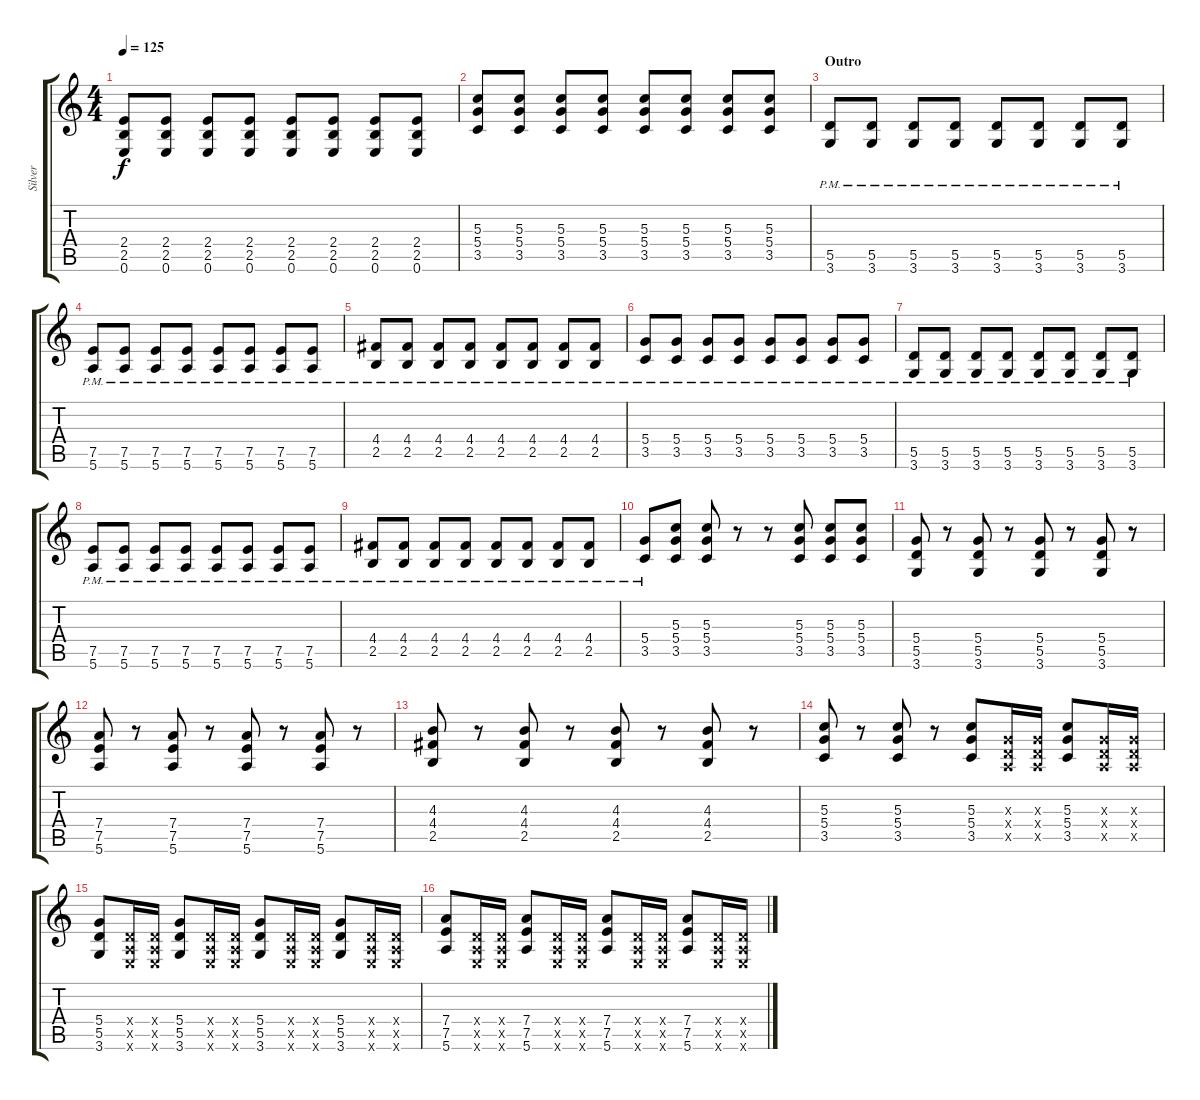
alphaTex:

\track ("Silver" "Silver") {instrument distortionguitar}
\staff {score tabs}
\tuning (E4 B3 G3 D3 A2 E2) {hide}
\ts (4 4)
\tempo 125
\clef g2
\ks c
(2.4 2.5 0.6).8{dy f} (2.4 2.5 0.6).8 (2.4 2.5 0.6).8 (2.4 2.5 0.6).8 (2.4 2.5 0.6).8 (2.4 2.5 0.6).8 (2.4 2.5 0.6).8 (2.4 2.5 0.6).8 |
(5.3 5.4 3.5).8 (5.3 5.4 3.5).8 (5.3 5.4 3.5).8 (5.3 5.4 3.5).8 (5.3 5.4 3.5).8 (5.3 5.4 3.5).8 (5.3 5.4 3.5).8 (5.3 5.4 3.5).8 |
\section ("" "Outro")
(5.5{pm} 3.6{pm}).8 (5.5{pm} 3.6{pm}).8 (5.5{pm} 3.6{pm}).8 (5.5{pm} 3.6{pm}).8 (5.5{pm} 3.6{pm}).8 (5.5{pm} 3.6{pm}).8 (5.5{pm} 3.6{pm}).8 (5.5{pm} 3.6{pm}).8 |
(7.5{pm} 5.6{pm}).8 (7.5{pm} 5.6{pm}).8 (7.5{pm} 5.6{pm}).8 (7.5{pm} 5.6{pm}).8 (7.5{pm} 5.6{pm}).8 (7.5{pm} 5.6{pm}).8 (7.5{pm} 5.6{pm}).8 (7.5{pm} 5.6{pm}).8 |
(4.4{pm} 2.5{pm}).8 (4.4{pm} 2.5{pm}).8 (4.4{pm} 2.5{pm}).8 (4.4{pm} 2.5{pm}).8 (4.4{pm} 2.5{pm}).8 (4.4{pm} 2.5{pm}).8 (4.4{pm} 2.5{pm}).8 (4.4{pm} 2.5{pm}).8 |
(5.4{pm} 3.5{pm}).8 (5.4{pm} 3.5{pm}).8 (5.4{pm} 3.5{pm}).8 (5.4{pm} 3.5{pm}).8 (5.4{pm} 3.5{pm}).8 (5.4{pm} 3.5{pm}).8 (5.4{pm} 3.5{pm}).8 (5.4{pm} 3.5{pm}).8 |
(5.5{pm} 3.6{pm}).8 (5.5{pm} 3.6{pm}).8 (5.5{pm} 3.6{pm}).8 (5.5{pm} 3.6{pm}).8 (5.5{pm} 3.6{pm}).8 (5.5{pm} 3.6{pm}).8 (5.5{pm} 3.6{pm}).8 (5.5{pm} 3.6{pm}).8 |
(7.5{pm} 5.6{pm}).8 (7.5{pm} 5.6{pm}).8 (7.5{pm} 5.6{pm}).8 (7.5{pm} 5.6{pm}).8 (7.5{pm} 5.6{pm}).8 (7.5{pm} 5.6{pm}).8 (7.5{pm} 5.6{pm}).8 (7.5{pm} 5.6{pm}).8 |
(4.4{pm} 2.5{pm}).8 (4.4{pm} 2.5{pm}).8 (4.4{pm} 2.5{pm}).8 (4.4{pm} 2.5{pm}).8 (4.4{pm} 2.5{pm}).8 (4.4{pm} 2.5{pm}).8 (4.4{pm} 2.5{pm}).8 (4.4{pm} 2.5{pm}).8 |
(5.4{pm} 3.5{pm}).8 (5.3 5.4 3.5).8 (5.3 5.4 3.5).8 r.8 r.8 (5.3 5.4 3.5).8 (5.3 5.4 3.5).8 (5.3 5.4 3.5).8 |
(5.4 5.5 3.6).8 r.8 (5.4 5.5 3.6).8 r.8 (5.4 5.5 3.6).8 r.8 (5.4 5.5 3.6).8 r.8 |
(7.4 7.5 5.6).8 r.8 (7.4 7.5 5.6).8 r.8 (7.4 7.5 5.6).8 r.8 (7.4 7.5 5.6).8 r.8 |
(4.3 4.4 2.5).8 r.8 (4.3 4.4 2.5).8 r.8 (4.3 4.4 2.5).8 r.8 (4.3 4.4 2.5).8 r.8 |
(5.3 5.4 3.5).8 r.8 (5.3 5.4 3.5).8 r.8 (5.3 5.4 3.5).8 (0.3{x} 0.4{x} 0.5{x}).16 (0.3{x} 0.4{x} 0.5{x}).16 (5.3 5.4 3.5).8 (0.3{x} 0.4{x} 0.5{x}).16 (0.3{x} 0.4{x} 0.5{x}).16 |
(5.4 5.5 3.6).8 (0.4{x} 0.5{x} 0.6{x}).16 (0.4{x} 0.5{x} 0.6{x}).16 (5.4 5.5 3.6).8 (0.4{x} 0.5{x} 0.6{x}).16 (0.4{x} 0.5{x} 0.6{x}).16 (5.4 5.5 3.6).8 (0.4{x} 0.5{x} 0.6{x}).16 (0.4{x} 0.5{x} 0.6{x}).16 (5.4 5.5 3.6).8 (0.4{x} 0.5{x} 0.6{x}).16 (0.4{x} 0.5{x} 0.6{x}).16 |
(7.4 7.5 5.6).8 (0.4{x} 0.5{x} 0.6{x}).16 (0.4{x} 0.5{x} 0.6{x}).16 (7.4 7.5 5.6).8 (0.4{x} 0.5{x} 0.6{x}).16 (0.4{x} 0.5{x} 0.6{x}).16 (7.4 7.5 5.6).8 (0.4{x} 0.5{x} 0.6{x}).16 (0.4{x} 0.5{x} 0.6{x}).16 (7.4 7.5 5.6).8 (0.4{x} 0.5{x} 0.6{x}).16 (0.4{x} 0.5{x} 0.6{x}).16
